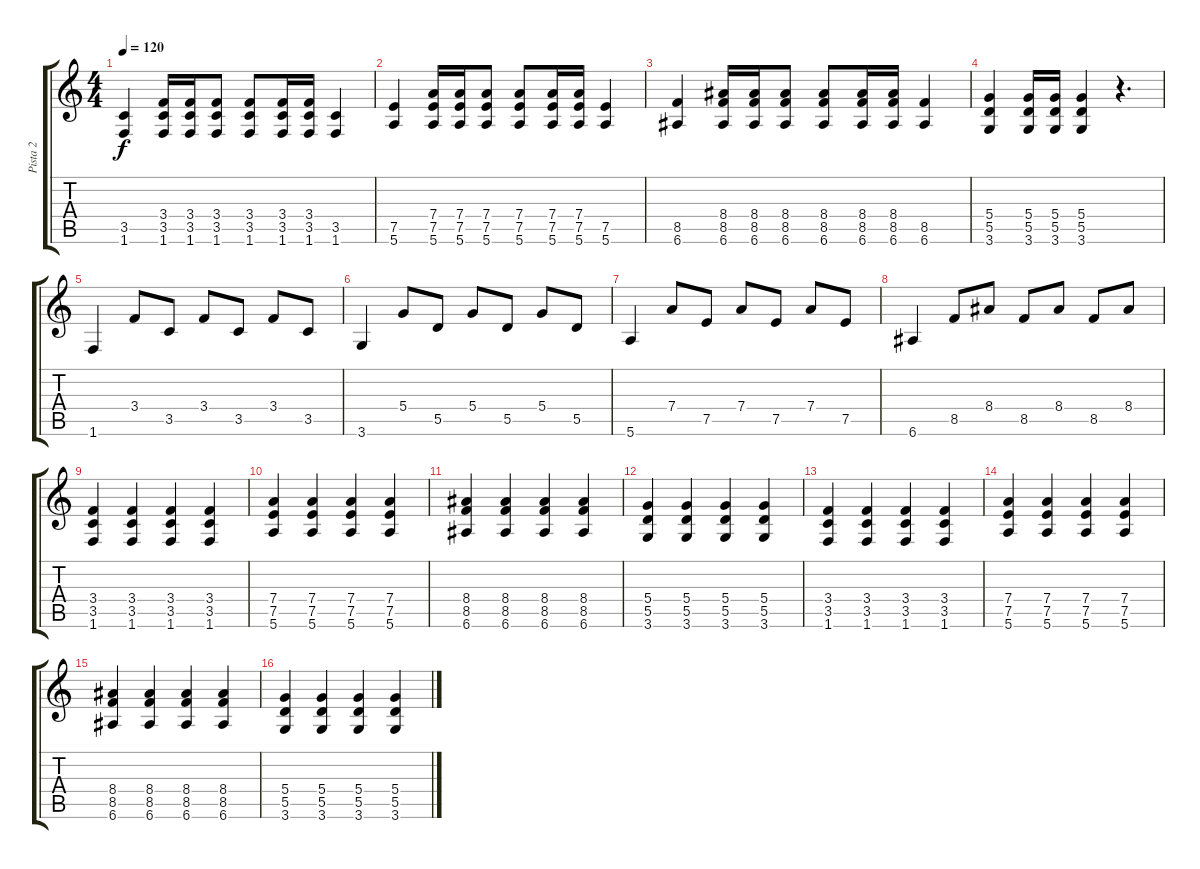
\track ("Pista 2" "Pista 2") {instrument acousticguitarnylon}
\staff {score tabs}
\tuning (E4 B3 G3 D3 A2 E2) {hide}
\ts (4 4)
\tempo 120
\clef g2
\ks c
(3.5 1.6).4{dy f} (3.4 3.5 1.6).16 (3.4 3.5 1.6).16 (3.4 3.5 1.6).8 (3.4 3.5 1.6).8 (3.4 3.5 1.6).16 (3.4 3.5 1.6).16 (3.5 1.6).4 |
(7.5 5.6).4 (7.4 7.5 5.6).16 (7.4 7.5 5.6).16 (7.4 7.5 5.6).8 (7.4 7.5 5.6).8 (7.4 7.5 5.6).16 (7.4 7.5 5.6).16 (7.5 5.6).4 |
(8.5 6.6).4 (8.4 8.5 6.6).16 (8.4 8.5 6.6).16 (8.4 8.5 6.6).8 (8.4 8.5 6.6).8 (8.4 8.5 6.6).16 (8.4 8.5 6.6).16 (8.5 6.6).4 |
(5.4 5.5 3.6).4 (5.4 5.5 3.6).16 (5.4 5.5 3.6).16 (5.4 5.5 3.6).4 r.4{d} |
1.6.4 3.4.8 3.5.8 3.4.8 3.5.8 3.4.8 3.5.8 |
3.6.4 5.4.8 5.5.8 5.4.8 5.5.8 5.4.8 5.5.8 |
5.6.4 7.4.8 7.5.8 7.4.8 7.5.8 7.4.8 7.5.8 |
6.6.4 8.5.8 8.4.8 8.5.8 8.4.8 8.5.8 8.4.8 |
(3.4 3.5 1.6).4{volume 6} (3.4 3.5 1.6).4 (3.4 3.5 1.6).4 (3.4 3.5 1.6).4 |
(7.4 7.5 5.6).4 (7.4 7.5 5.6).4 (7.4 7.5 5.6).4 (7.4 7.5 5.6).4 |
(8.4 8.5 6.6).4 (8.4 8.5 6.6).4 (8.4 8.5 6.6).4 (8.4 8.5 6.6).4 |
(5.4 5.5 3.6).4 (5.4 5.5 3.6).4 (5.4 5.5 3.6).4 (5.4 5.5 3.6).4 |
(3.4 3.5 1.6).4 (3.4 3.5 1.6).4 (3.4 3.5 1.6).4 (3.4 3.5 1.6).4 |
(7.4 7.5 5.6).4 (7.4 7.5 5.6).4 (7.4 7.5 5.6).4 (7.4 7.5 5.6).4 |
(8.4 8.5 6.6).4 (8.4 8.5 6.6).4 (8.4 8.5 6.6).4 (8.4 8.5 6.6).4 |
(5.4 5.5 3.6).4 (5.4 5.5 3.6).4 (5.4 5.5 3.6).4 (5.4 5.5 3.6).4
